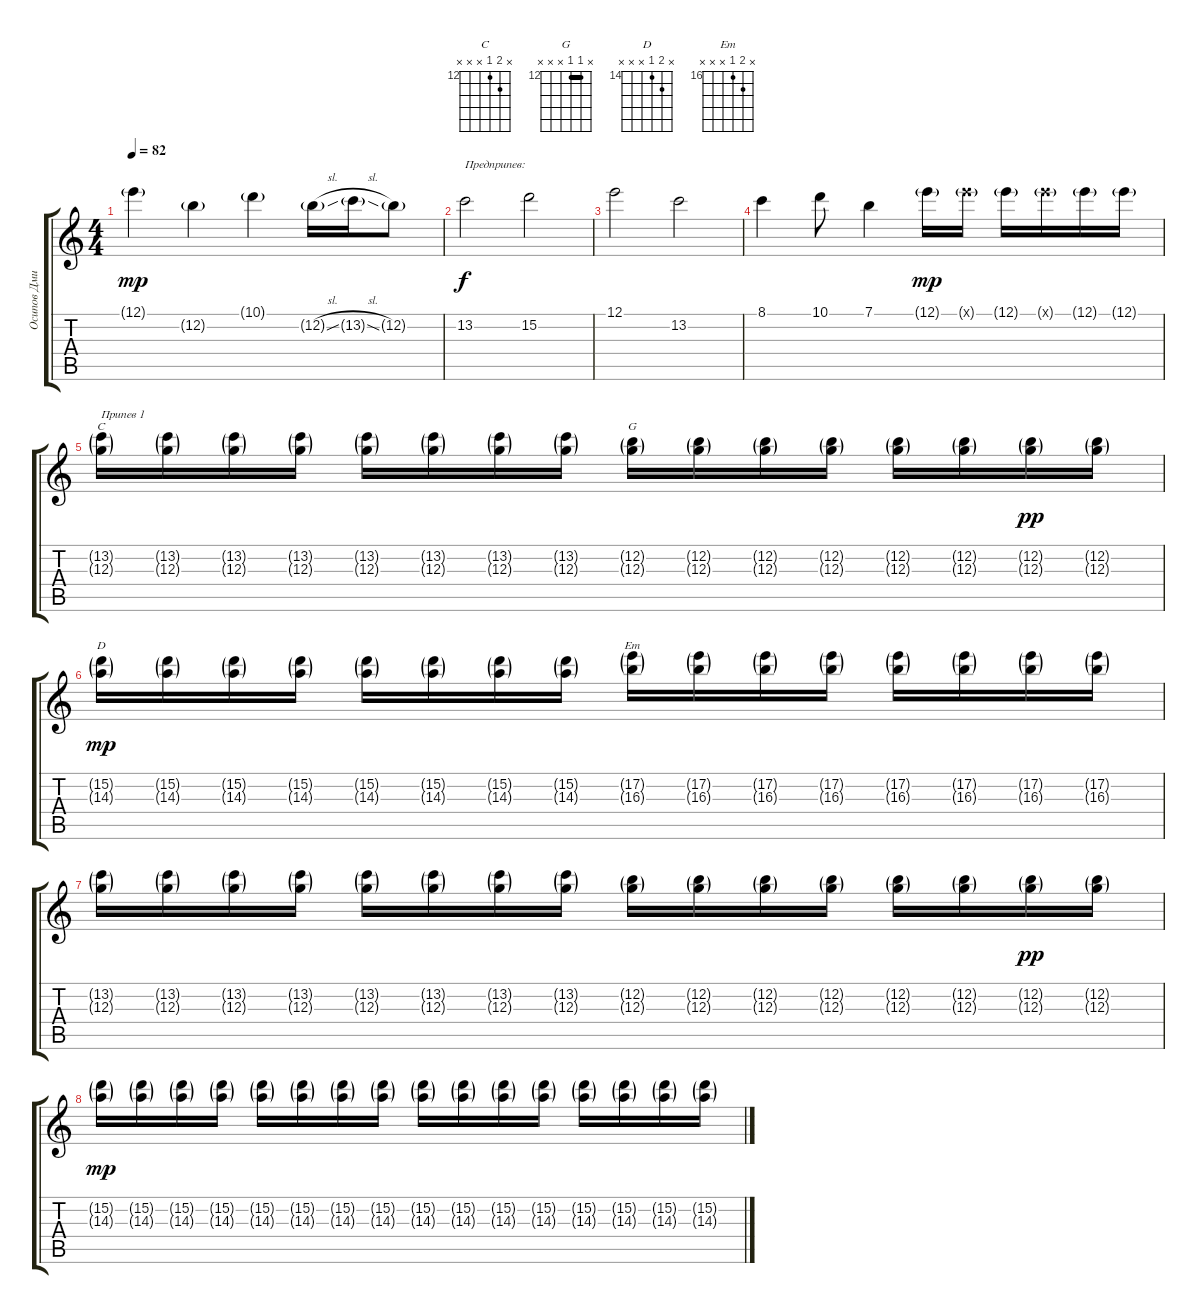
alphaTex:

\track ("Осипов Дмитрий" "Осипов Дми") {instrument overdrivenguitar}
\staff {score tabs}
\tuning (E4 B3 G3 D3 A2 E2) {hide}
\chord ("C" x 13 12 x x x) {firstfret 12}
\chord ("G" x 12 12 x x x) {firstfret 12 barre 12}
\chord ("D" x 15 14 x x x) {firstfret 14}
\chord ("Em" x 17 16 x x x) {firstfret 16}
\ts (4 4)
\tempo 82
\clef g2
\ks c
12.1{g}.4{dy mp} 12.2{g}.4 10.1{g}.4 12.2{sl g}.16 13.2{sl g}.16 12.2{g}.8 |
13.2.2{txt "Предприпев:" dy f} 15.2.2 |
12.1.2 13.2.2 |
8.1.4 10.1.8 7.1.4 12.1{g}.16{dy mp} 12.1{g x}.16 12.1{g}.16 12.1{g x}.16 12.1{g}.16 12.1{g}.16 |
(13.2{g} 12.3{g}).16{ch "C" txt "Припев 1"} (13.2{g} 12.3{g}).16 (13.2{g} 12.3{g}).16 (13.2{g} 12.3{g}).16 (13.2{g} 12.3{g}).16 (13.2{g} 12.3{g}).16 (13.2{g} 12.3{g}).16 (13.2{g} 12.3{g}).16 (12.2{g} 12.3{g}).16{ch "G"} (12.2{g} 12.3{g}).16 (12.2{g} 12.3{g}).16 (12.2{g} 12.3{g}).16 (12.2{g} 12.3{g}).16 (12.2{g} 12.3{g}).16 (12.2{g} 12.3{g}).16{dy pp} (12.2{g} 12.3{g}).16 |
(15.2{g} 14.3{g}).16{ch "D" dy mp} (15.2{g} 14.3{g}).16 (15.2{g} 14.3{g}).16 (15.2{g} 14.3{g}).16 (15.2{g} 14.3{g}).16 (15.2{g} 14.3{g}).16 (15.2{g} 14.3{g}).16 (15.2{g} 14.3{g}).16 (17.2{g} 16.3{g}).16{ch "Em"} (17.2{g} 16.3{g}).16 (17.2{g} 16.3{g}).16 (17.2{g} 16.3{g}).16 (17.2{g} 16.3{g}).16 (17.2{g} 16.3{g}).16 (17.2{g} 16.3{g}).16 (17.2{g} 16.3{g}).16 |
(13.2{g} 12.3{g}).16 (13.2{g} 12.3{g}).16 (13.2{g} 12.3{g}).16 (13.2{g} 12.3{g}).16 (13.2{g} 12.3{g}).16 (13.2{g} 12.3{g}).16 (13.2{g} 12.3{g}).16 (13.2{g} 12.3{g}).16 (12.2{g} 12.3{g}).16 (12.2{g} 12.3{g}).16 (12.2{g} 12.3{g}).16 (12.2{g} 12.3{g}).16 (12.2{g} 12.3{g}).16 (12.2{g} 12.3{g}).16 (12.2{g} 12.3{g}).16{dy pp} (12.2{g} 12.3{g}).16 |
(15.2{g} 14.3{g}).16{dy mp} (15.2{g} 14.3{g}).16 (15.2{g} 14.3{g}).16 (15.2{g} 14.3{g}).16 (15.2{g} 14.3{g}).16 (15.2{g} 14.3{g}).16 (15.2{g} 14.3{g}).16 (15.2{g} 14.3{g}).16 (15.2{g} 14.3{g}).16 (15.2{g} 14.3{g}).16 (15.2{g} 14.3{g}).16 (15.2{g} 14.3{g}).16 (15.2{g} 14.3{g}).16 (15.2{g} 14.3{g}).16 (15.2{g} 14.3{g}).16 (15.2{g} 14.3{g}).16
